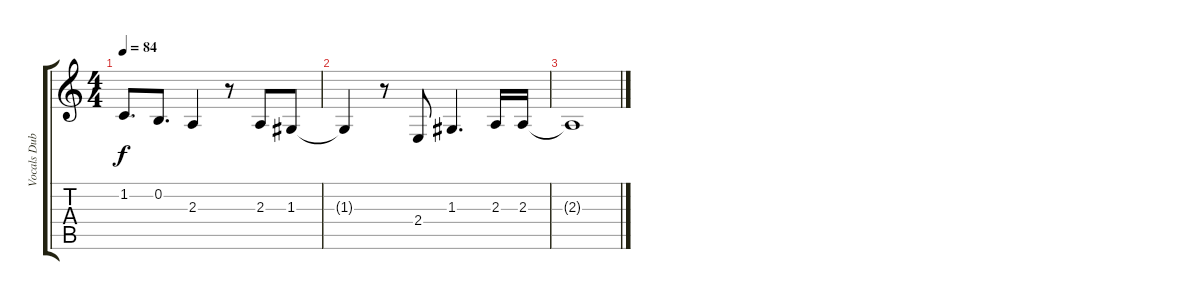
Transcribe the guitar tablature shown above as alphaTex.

\track ("Vocals Dub" "Vocals Dub") {instrument trombone}
\staff {score tabs}
\tuning (E4 B3 G3 D3 A2 E2) {hide}
\ts (4 4)
\tempo 84
\clef g2
\ks c
1.2.8{d dy f} 0.2.8{d} 2.3.4 r.8 2.3.8 1.3.8 |
1.3{t}.4 r.8 2.4.8 1.3.4{d} 2.3.16 2.3.16 |
2.3{t}.1
